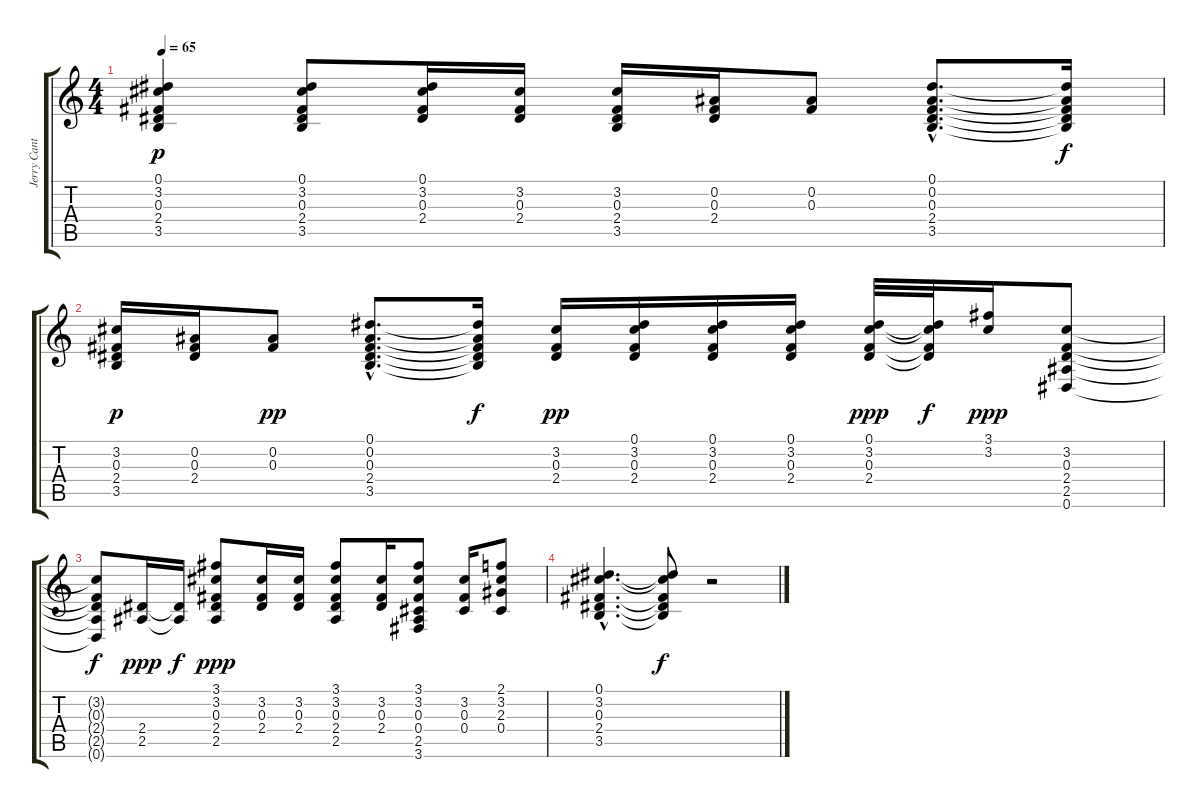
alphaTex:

\track ("Jerry Cantrell (Acoustic Guitar)" "Jerry Cant") {instrument acousticguitarsteel}
\staff {score tabs}
\tuning (Eb4 Bb3 Gb3 Db3 Ab2 Eb2) {hide}
\ts (4 4)
\tempo 65
\clef g2
\ks c
(0.1 3.2 0.3 2.4 3.5).4{dy p} (0.1 3.2 0.3 2.4 3.5).8 (0.1 3.2 0.3 2.4).16 (3.2 0.3 2.4).16 (3.2 0.3 2.4 3.5).16 (0.2 0.3 2.4).16 (0.2 0.3).8 (0.1{hac} 0.2{hac} 0.3{hac} 2.4{hac} 3.5{hac}).8{d} (0.1{t} 0.2{t} 0.3{t} 2.4{t} 3.5{t}).16{dy f} |
(3.2 0.3 2.4 3.5).16{dy p} (0.2 0.3 2.4).16 (0.2 0.3).8{dy pp} (0.1{hac} 0.2{hac} 0.3{hac} 2.4{hac} 3.5{hac}).8{d} (0.1{t} 0.2{t} 0.3{t} 2.4{t} 3.5{t}).16{dy f} (3.2 0.3 2.4).16{dy pp} (0.1 3.2 0.3 2.4).16 (0.1 3.2 0.3 2.4).16 (0.1 3.2 0.3 2.4).16 (0.1 3.2 0.3 2.4).32{dy ppp} (0.1{t} 3.2{t} 0.3{t} 2.4{t}).32{dy f} (3.1 3.2).16{dy ppp} (3.2 0.3 2.4 2.5 0.6).8 |
(3.2{t} 0.3{t} 2.4{t} 2.5{t} 0.6{t}).8{dy f} (2.4 2.5).16{dy ppp} (2.4{t} 2.5{t}).16{dy f} (3.1 3.2 0.3 2.4 2.5).8{dy ppp} (3.2 0.3 2.4).16 (3.2 0.3 2.4).16 (3.1 3.2 0.3 2.4 2.5).8 (3.2 0.3 2.4).16 (3.1 3.2 0.3 0.4 2.5 3.6).8 (3.2 0.3 0.4).16 (2.1 3.2 2.3 0.4).8 |
(0.1{hac} 3.2{hac} 0.3{hac} 2.4{hac} 3.5{hac}).4{d} (0.1{t} 3.2{t} 0.3{t} 2.4{t} 3.5{t}).8{dy f} r.2
